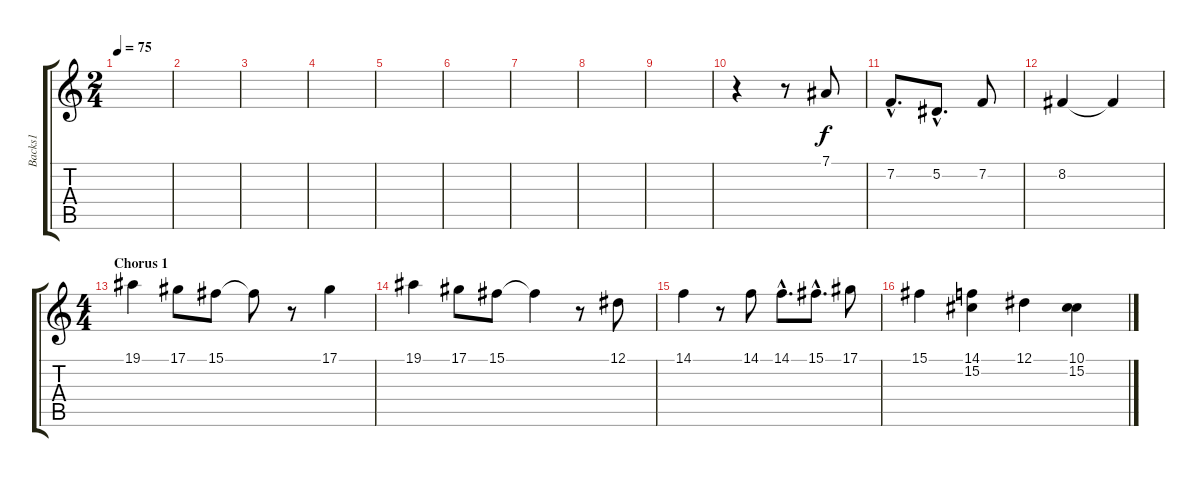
\track ("Backs1" "Backs1") {instrument violin}
\staff {score tabs}
\tuning (Eb4 Bb3 Gb3 Db3 Ab2 Eb2) {hide}
\ts (2 4)
\tempo 75
\clef g2
\ks c
|
|
|
|
|
|
|
|
|
r.4 r.8 7.1.8 |
7.2{hac}.8{d} 5.2{hac}.8{d} 7.2.8 |
8.2.4 8.2{t}.4 |
\ts (4 4)
\section ("" "Chorus 1")
19.1.4 17.1.8 15.1.8 15.1{t}.8 r.8 17.1.4 |
19.1.4 17.1.8 15.1.8 15.1{t}.4 r.8 12.1.8 |
14.1.4 r.8 14.1.8 14.1{hac}.8{d} 15.1{hac}.8{d} 17.1.8 |
15.1.4 (14.1 15.2).4 12.1.4 (10.1 15.2).4
